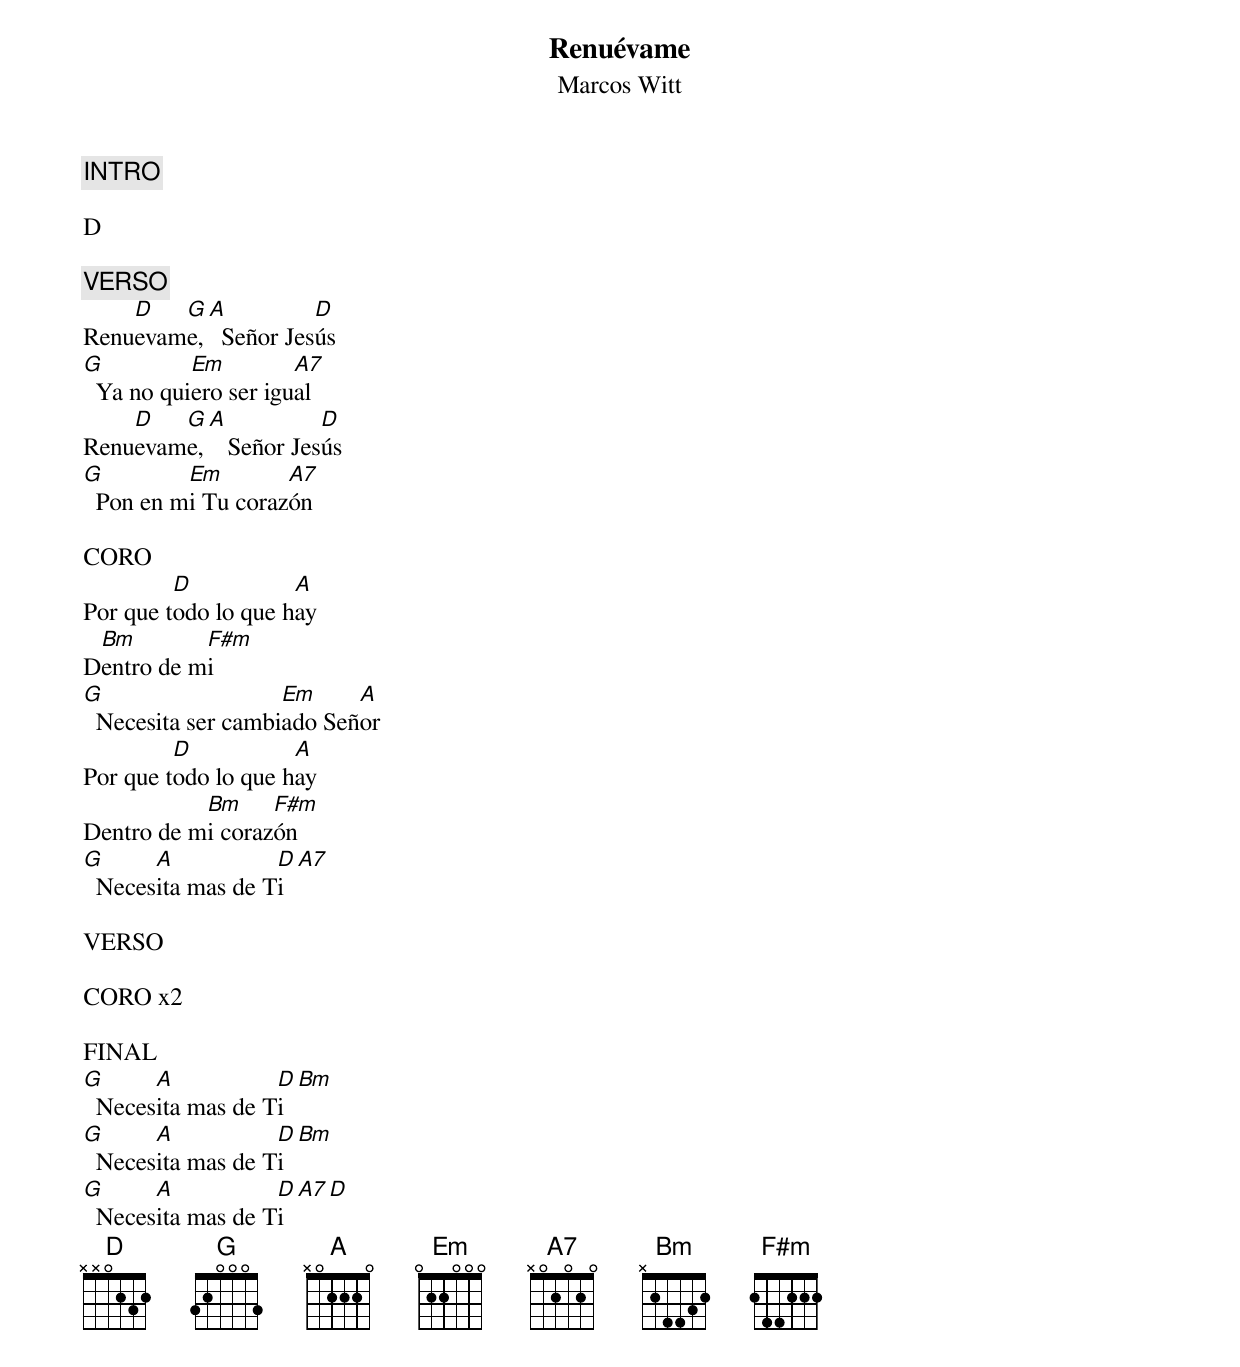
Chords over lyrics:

Renuévame
Marcos Witt

INTRO

D

VERSO
    D   G A          D
Renuevame,  Señor Jesús
G          Em         A7
  Ya no quiero ser igual
    D   G A           D
Renuevame,   Señor Jesús
G         Em        A7
  Pon en mi Tu corazón

CORO
         D           A
Por que todo lo que hay
 Bm        F#m
Dentro de mi
G                   Em     A
  Necesita ser cambiado Señor
         D           A
Por que todo lo que hay
           Bm     F#m
Dentro de mi corazón
G      A           D  A7
  Necesita mas de Ti

VERSO

CORO x2

FINAL
G      A           D  Bm
  Necesita mas de Ti
G      A           D  Bm
  Necesita mas de Ti
G      A           D  A7  D
  Necesita mas de Ti
